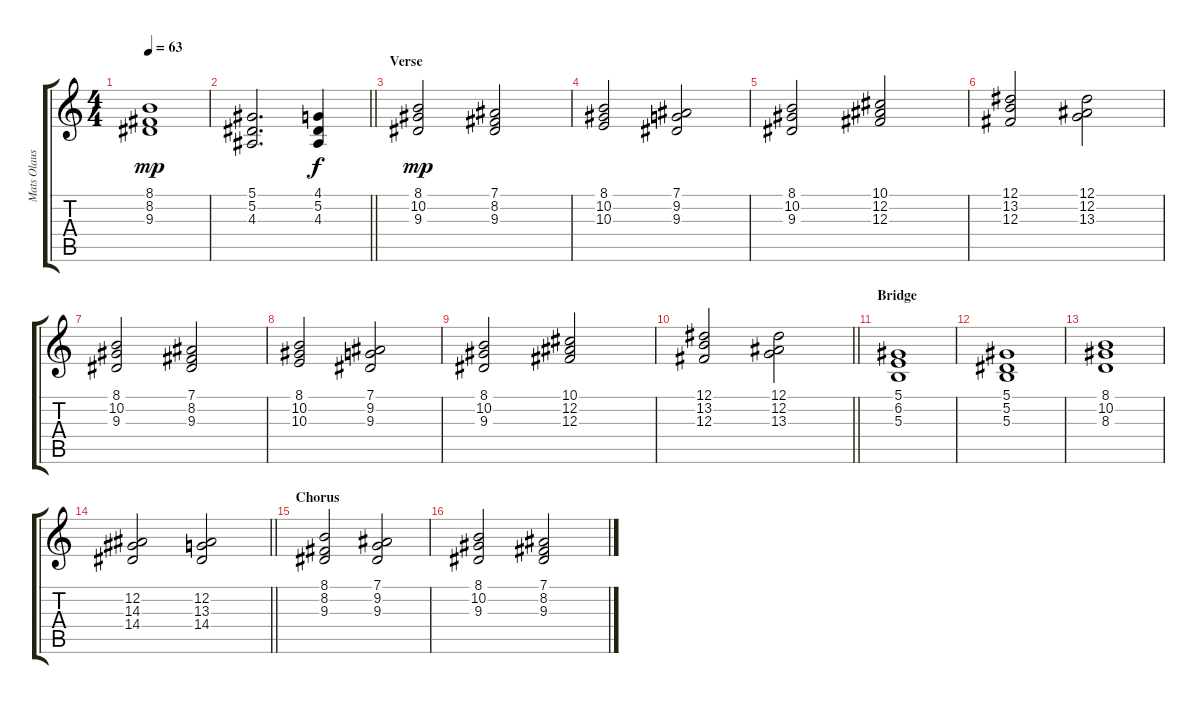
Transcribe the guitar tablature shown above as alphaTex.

\track ("Mats Olausson" "Mats Olaus") {instrument synthstrings1}
\staff {score tabs}
\tuning (Eb4 Bb3 Gb3 Db3 Ab2 Eb2) {hide}
\ts (4 4)
\tempo 63
\clef g2
\ks c
(8.1 8.2 9.3).1{dy mp} |
\barLineRight lightlight
(5.1 5.2 4.3).2{d} (4.1 5.2 4.3).4{dy f} |
\section ("" "Verse")
(8.1 10.2 9.3).2{dy mp} (7.1 8.2 9.3).2 |
(8.1 10.2 10.3).2 (7.1 9.2 9.3).2 |
(8.1 10.2 9.3).2 (10.1 12.2 12.3).2 |
(12.1 13.2 12.3).2 (12.1 12.2 13.3).2 |
(8.1 10.2 9.3).2 (7.1 8.2 9.3).2 |
(8.1 10.2 10.3).2 (7.1 9.2 9.3).2 |
(8.1 10.2 9.3).2 (10.1 12.2 12.3).2 |
\barLineRight lightlight
(12.1 13.2 12.3).2 (12.1 12.2 13.3).2 |
\section ("" "Bridge")
(5.1 6.2 5.3).1 |
(5.1 5.2 5.3).1 |
(8.1 10.2 8.3).1 |
\barLineRight lightlight
(12.2 14.3 14.4).2 (12.2 13.3 14.4).2 |
\section ("" "Chorus")
(8.1 8.2 9.3).2 (7.1 9.2 9.3).2 |
(8.1 10.2 9.3).2 (7.1 8.2 9.3).2
